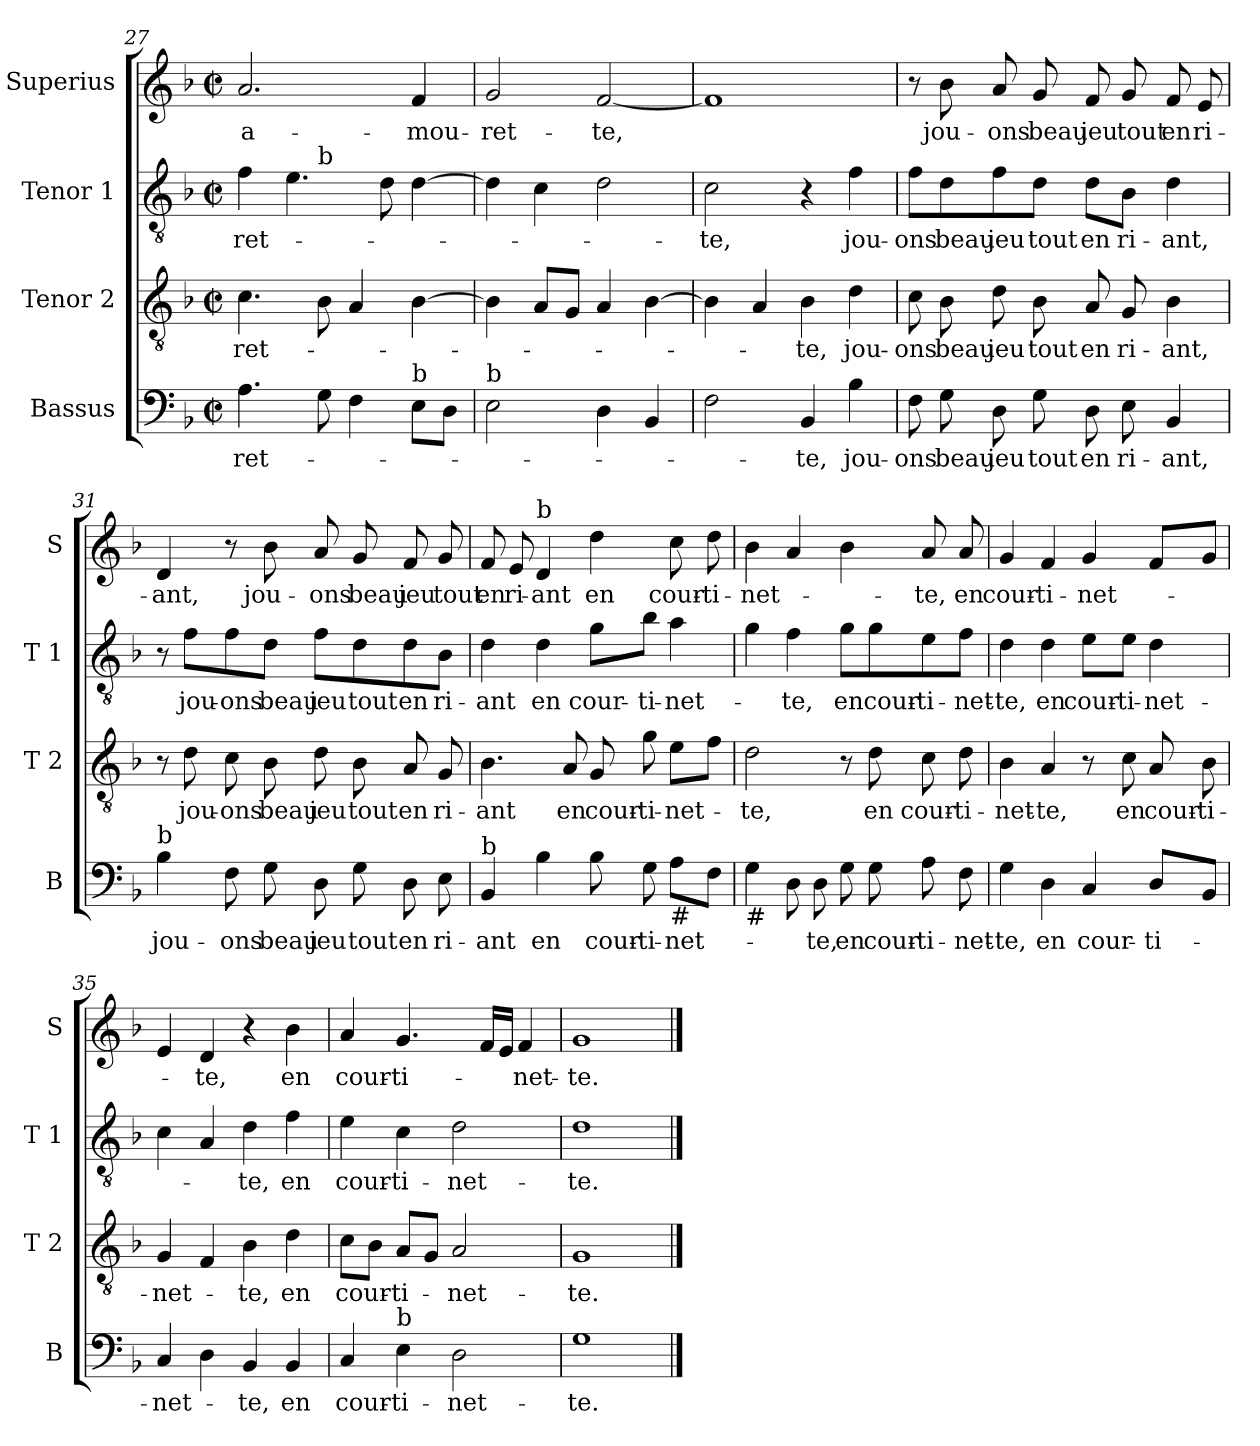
**kern	**text	**kern	**text	**kern	**text	**kern	**text
*part4	*part4	*part3	*part3	*part2	*part2	*part1	*part1
*staff4	*staff4	*staff3	*staff3	*staff2	*staff2	*staff1	*staff1
*I"Bassus	*	*I"Tenor 2	*	*I"Tenor 1	*	*I"Superius	*
*I'B	*	*I'T 2	*	*I'T 1	*	*I'S	*
*clefF4	*	*clefGv2	*	*clefGv2	*	*clefG2	*
*k[b-]	*	*k[b-]	*	*k[b-]	*	*k[b-]	*
*F:	*	*F:	*	*F:	*	*F:	*
*M2/2	*	*M2/2	*	*M2/2	*	*M2/2	*
*met(c|)	*	*met(c|)	*	*met(c|)	*	*met(c|)	*
=27	=27	=27	=27	=27	=27	=27	=27
*	*	*	*	*^	*	*	*
4.A\	-ret-	4.c\	-ret-	4f\	4.ryy	-ret-	2.a/	a-
.	.	.	.	4.e\	.	.	.	.
!	!	!	!	!	!LO:TX:a:t=b	!	!	!
8G\	.	8B-\	.	.	2ryy	.	.	.
4F\	.	4A/	.	.	.	.	.	.
.	.	.	.	8d\	.	.	.	.
!LO:TX:a:t=b	!	!	!	!	!	!	!	!
8E\L	.	[4B-\	.	[4d\	.	.	4f/	-mou-
8D\J	.	.	.	.	8ryy	.	.	.
=28	=28	=28	=28	=28	=28	=28	=28	=28
!LO:TX:a:t=b	!	!	!	!	!	!	!	!
*	*	*	*	*v	*v	*	*	*
2E\	.	4B-\]	.	4d\]	.	2g/	-ret-
.	.	8A/L	.	4c\	.	.	.
.	.	8G/J	.	.	.	.	.
4D\	.	4A/	.	2d\	.	[2f/	-te,
4BB-/	.	[4B-\	.	.	.	.	.
=29	=29	=29	=29	=29	=29	=29	=29
2F\	.	4B-\]	.	2c\	-te,	1f]	.
.	.	4A/	.	.	.	.	.
4BB-/	-te,	4B-\	-te,	4r	.	.	.
4B-\	jou-	4d\	jou-	4f\	jou-	.	.
!!LO:LB:g=z
=30	=30	=30	=30	=30	=30	=30	=30
8F\	-ons	8c\	-ons	8f\L	-ons	8r	.
8G\	beau	8B-\	beau	8d\	beau	8b-\	jou-
8D\	jeu	8d\	jeu	8f\	jeu	8a/	-ons
8G\	tout	8B-\	tout	8d\J	tout	8g/	beau
8D\	en	8A/	en	8d\L	en	8f/	jeu
8E\	ri-	8G/	ri-	8B-\J	ri-	8g/	tout
4BB-/	-ant,	4B-\	-ant,	4d\	-ant,	8f/	en
.	.	.	.	.	.	8e/	ri-
=31	=31	=31	=31	=31	=31	=31	=31
!LO:TX:a:t=b	!	!	!	!	!	!	!
4B-\	jou-	8r	.	8r	.	4d/	-ant,
.	.	8d\	jou-	8f\L	jou-	.	.
8F\	-ons	8c\	-ons	8f\	-ons	8r	.
8G\	beau	8B-\	beau	8d\J	beau	8b-\	jou-
8D\	jeu	8d\	jeu	8f\L	jeu	8a/	-ons
8G\	tout	8B-\	tout	8d\	tout	8g/	beau
8D\	en	8A/	en	8d\	en	8f/	jeu
8E\	ri-	8G/	ri-	8B-\J	ri-	8g/	tout
=32	=32	=32	=32	=32	=32	=32	=32
!LO:TX:a:t=b	!	!	!	!	!	!	!
4BB-/	-ant	4.B-\	-ant	4d\	-ant	8f/	en
.	.	.	.	.	.	8e/	ri-
!	!	!	!	!	!	!LO:TX:a:t=b	!
4B-\	en	.	.	4d\	en	4d/	-ant
.	.	8A/	en	.	.	.	.
8B-\	cour-	8G/	cour-	8g\L	cour-	4dd\	en
8G\	-ti-	8g\	-ti-	8b-\J	-ti-	.	.
!LO:TX:b:t=#	!	!	!	!	!	!	!
8A\L	-net-	8e\L	-net-	4a\	-net-	8cc\	cour-
8F\J	.	8f\J	.	.	.	8dd\	-ti-
=33	=33	=33	=33	=33	=33	=33	=33
!LO:TX:b:t=#	!	!	!	!	!	!	!
4G\	.	2d\	-te,	4g\	.	4b-\	-net-
8D\	.	.	.	4f\	-te,	4a/	.
8D\	-te,	.	.	.	.	.	.
8G\	en	8r	.	8g\L	en	4b-\	.
8G\	cour-	8d\	en	8g\	cour-	.	.
8A\	-ti-	8c\	cour-	8e\	-ti-	8a/	-te,
8F\	-net-	8d\	-ti-	8f\J	-net-	8a/	en
!!LO:LB:g=z
=34	=34	=34	=34	=34	=34	=34	=34
4G\	-te,	4B-\	-net-	4d\	-te,	4g/	cour-
4D\	en	4A/	-te,	4d\	en	4f/	-ti-
4C/	cour-	8r	.	8e\L	cour-	4g/	-net-
.	.	8c\	en	8e\J	-ti-	.	.
8D/L	-ti-	8A/	cour-	4d\	-net-	8f/L	.
8BB-/J	.	8B-\	-ti-	.	.	8g/J	.
=35	=35	=35	=35	=35	=35	=35	=35
4C/	-net-	4G/	-net-	4c\	.	4e/	.
4D\	.	4F/	.	4A/	.	4d/	-te,
4BB-/	-te,	4B-\	-te,	4d\	-te,	4r	.
4BB-/	en	4d\	en	4f\	en	4b-\	en
=36	=36	=36	=36	=36	=36	=36	=36
4C/	cour-	8c\L	cour-	4e\	cour-	4a/	cour-
.	.	8B-\J	.	.	.	.	.
!LO:TX:a:t=b	!	!	!	!	!	!	!
4E\	-ti-	8A/L	-ti-	4c\	-ti-	4.g/	-ti-
.	.	8G/J	.	.	.	.	.
2D\	-net-	2A/	-net-	2d\	-net-	.	.
.	.	.	.	.	.	16f/LL	.
.	.	.	.	.	.	16e/JJ	.
.	.	.	.	.	.	4f/	-net-
=37	=37	=37	=37	=37	=37	=37	=37
1G	-te.	1G	-te.	1d	-te.	1g	-te.
==	==	==	==	==	==	==	==
*-	*-	*-	*-	*-	*-	*-	*-
